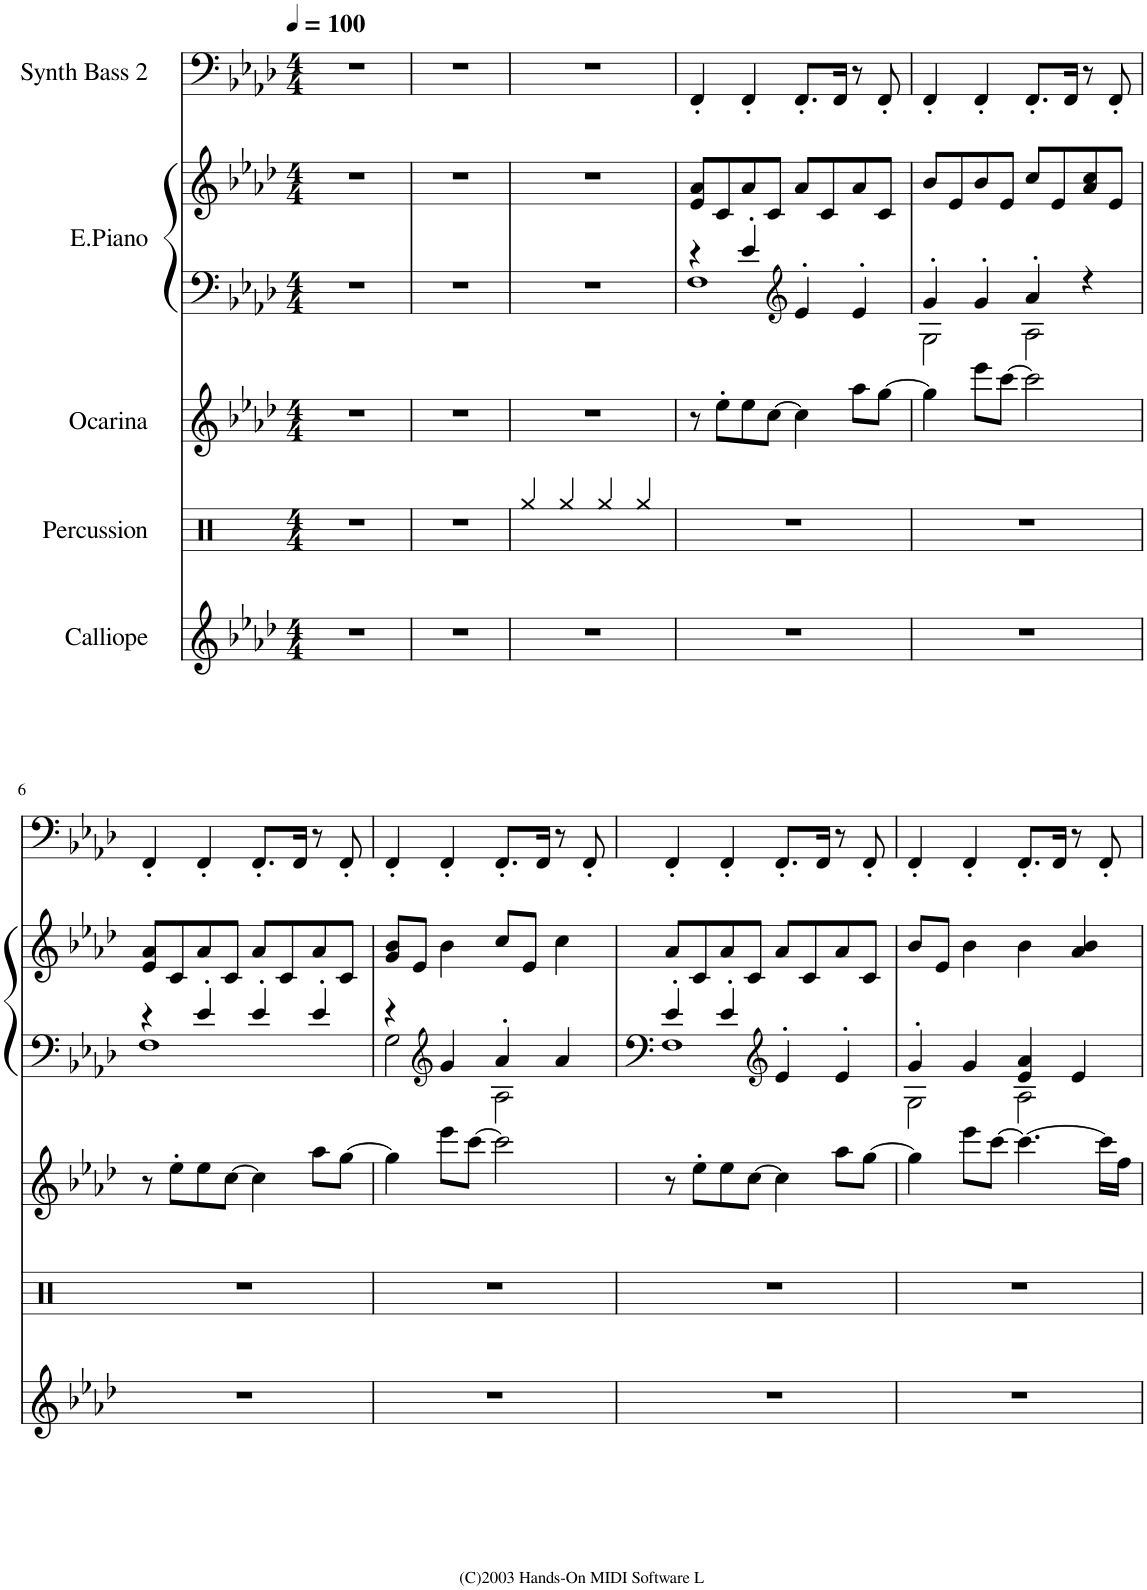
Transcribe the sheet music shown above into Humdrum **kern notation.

**kern	**kern	**kern	**kern	**kern	**kern
*part5	*part4	*part3	*part2	*part2	*part1
*staff6	*staff5	*staff4	*staff3	*staff2	*staff1
*I"Calliope	*I"Percussion	*I"Ocarina	*I"E.Piano	*	*I"Synth Bass 2
*	*	*I'Oc	*I'E.Pno	*	*
*clefG2	*clefX	*clefG2	*clefF4	*clefG2	*clefF4
*k[b-e-a-d-]	*k[]	*k[b-e-a-d-]	*k[b-e-a-d-]	*k[b-e-a-d-]	*k[b-e-a-d-]
*M4/4	*M4/4	*M4/4	*M4/4	*M4/4	*M4/4
*MM100	*MM100	*MM100	*MM100	*MM100	*MM100
=1	=1	=1	=1	=1	=1
1r	1r	1r	1r	1r	1r
=2	=2	=2	=2	=2	=2
1r	1r	1r	1r	1r	1r
=3	=3	=3	=3	=3	=3
1r	4Rgg/	1r	1r	1r	1r
.	4Rgg/	.	.	.	.
.	4Rgg/	.	.	.	.
.	4Rgg/	.	.	.	.
=4	=4	=4	=4	=4	=4
*	*	*	*^	*	*
1r	1r	8r	4r	1F	8e-/ 8a-/L	4FF'/
.	.	8ee-'\L	.	.	8c/	.
.	.	8ee-\	4e-'/	.	8a-/	4FF'/
.	.	[8cc\J	.	.	8c/J	.
*	*	*	*clefG2	*	*	*
.	.	4cc\]	4e-'/	.	8a-/L	8.FF'/L
.	.	.	.	.	8c/	.
.	.	.	.	.	.	16FF/Jk
.	.	8aa-\L	4e-'/	.	8a-/	8r
.	.	[8gg\J	.	.	8c/J	8FF'/
=5	=5	=5	=5	=5	=5	=5
1r	1r	4gg\]	4g'/	2G\	8b-/L	4FF'/
.	.	.	.	.	8e-/	.
.	.	8eee-\L	4g'/	.	8b-/	4FF'/
.	.	[8ccc\J	.	.	8e-/J	.
.	.	2ccc\]	4a-'/	2A-\	8cc/L	8.FF'/L
.	.	.	.	.	8e-/	.
.	.	.	.	.	.	16FF/Jk
.	.	.	4r	.	8a-/ 8cc/	8r
.	.	.	.	.	8e-/J	8FF'/
!!LO:LB:g=z
=6	=6	=6	=6	=6	=6	=6
1r	1r	8r	4r	1F	8e-/ 8a-/L	4FF'/
.	.	8ee-'\L	.	.	8c/	.
.	.	8ee-\	4e-'/	.	8a-/	4FF'/
.	.	[8cc\J	.	.	8c/J	.
.	.	4cc\]	4e-'/	.	8a-/L	8.FF'/L
.	.	.	.	.	8c/	.
.	.	.	.	.	.	16FF/Jk
.	.	8aa-\L	4e-'/	.	8a-/	8r
.	.	[8gg\J	.	.	8c/J	8FF'/
=7	=7	=7	=7	=7	=7	=7
1r	1r	4gg\]	4r	2G\	8g/ 8b-/L	4FF'/
.	.	.	.	.	8e-/J	.
*	*	*	*clefG2	*	*	*
.	.	8eee-\L	4g/	.	4b-\	4FF'/
.	.	[8ccc\J	.	.	.	.
.	.	2ccc\]	4a-'/	2A-\	8cc/L	8.FF'/L
.	.	.	.	.	8e-/J	.
.	.	.	.	.	.	16FF/Jk
.	.	.	4a-/	.	4cc\	8r
.	.	.	.	.	.	8FF'/
=8	=8	=8	=8	=8	=8	=8
1r	1r	8r	4e-'/	1F	8a-/L	4FF'/
.	.	8ee-'\L	.	.	8c/	.
.	.	8ee-\	4e-'/	.	8a-/	4FF'/
.	.	[8cc\J	.	.	8c/J	.
*	*	*	*clefG2	*	*	*
.	.	4cc\]	4e-'/	.	8a-/L	8.FF'/L
.	.	.	.	.	8c/	.
.	.	.	.	.	.	16FF/Jk
.	.	8aa-\L	4e-'/	.	8a-/	8r
.	.	[8gg\J	.	.	8c/J	8FF'/
=9	=9	=9	=9	=9	=9	=9
1r	1r	4gg\]	4g'/	2G\	8b-/L	4FF'/
.	.	.	.	.	8e-/J	.
.	.	8eee-\L	4g/	.	4b-\	4FF'/
.	.	[8ccc\J	.	.	.	.
.	.	4.ccc\_	4e-/ 4a-/	2A-\	4b-\	8.FF'/L
.	.	.	.	.	.	16FF/Jk
.	.	.	4e-/	.	4a-/ 4b-/	8r
.	.	16ccc\LL]	.	.	.	8FF'/
.	.	16ff\JJ	.	.	.	.
*	*	*	*v	*v	*	*
=	=	=	=	=	=
*-	*-	*-	*-	*-	*-
